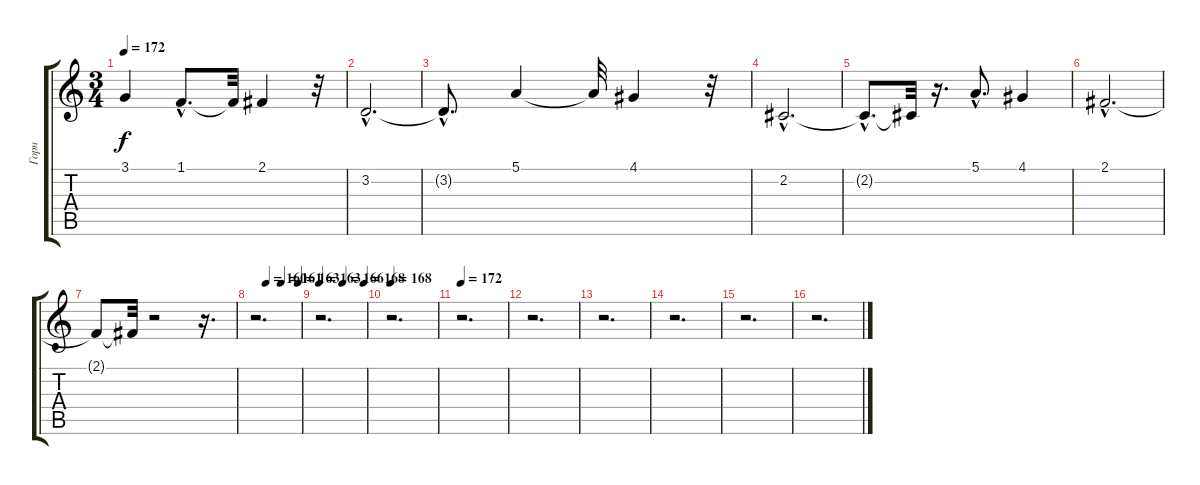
\track ("Горн" "Горн") {instrument frenchhorn}
\staff {score tabs}
\tuning (E4 B3 G3 D3 A2 E2) {hide}
\ts (3 4)
\tempo 172
\clef g2
\ks c
3.1.4{dy f} 1.1{hac}.8{d} 1.1{t}.32 2.1.4 r.32 |
3.2{hac}.2{d} |
3.2{hac t}.8{d} 5.1.4 5.1{t}.32 4.1.4 r.32 |
2.2{hac}.2{d} |
2.2{hac t}.8{d} 2.2{t}.32 r.16{d} 5.1{hac}.8{d} 4.1.4 |
2.1{hac}.2{d} |
2.1{t}.8 2.1{t}.32 r.2 r.16{d} |
\tempo (160 0.25)
\tempo (161 0.5833333333333334)
\tempo (163 0.9583333333333334)
r.2{d} |
\tempo 163
\tempo (166 0.5)
\tempo (168 0.9583333333333334)
r.2{d} |
\tempo 168
r.2{d} |
\tempo 172
r.2{d} |
r.2{d} |
r.2{d} |
r.2{d} |
r.2{d} |
r.2{d}
